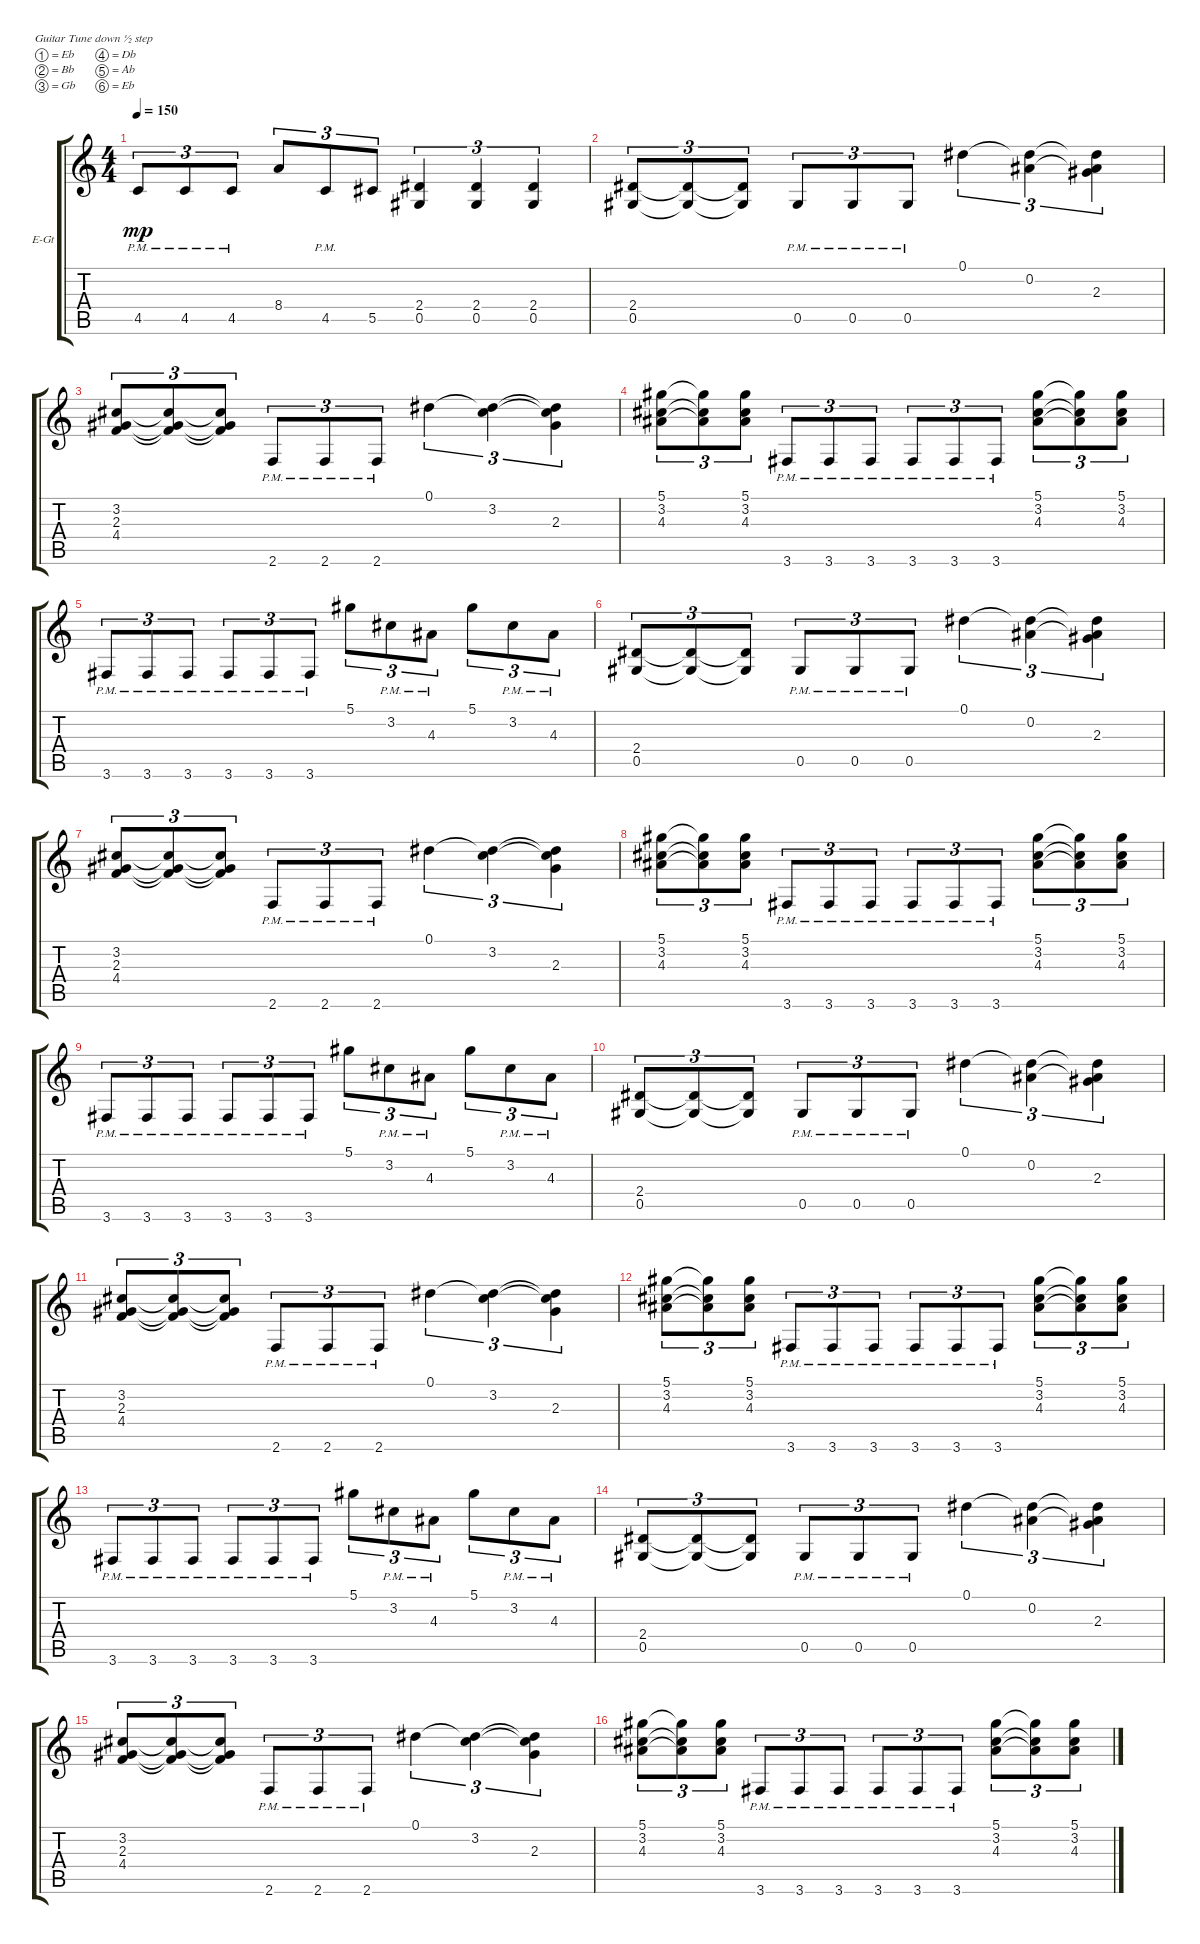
\bracketExtendMode groupsimilarinstruments
\firstSystemTrackNameOrientation horizontal
\otherSystemsTrackNameOrientation horizontal
\track ("left" "E-Gt") {instrument distortionguitar}
\staff {score tabs}
\tuning (Eb4 Bb3 Gb3 Db3 Ab2 Eb2)
\ts (4 4)
\tempo 150
\clef g2
\ks c
4.5{pm}.8{tu (3 2) dy mp} 4.5{pm}.8{tu (3 2)} 4.5{pm}.8{tu (3 2)} 8.4.8{tu (3 2)} 4.5{pm}.8{tu (3 2)} 5.5.8{tu (3 2)} (0.5 2.4).4{tu (3 2)} (0.5 2.4).4{tu (3 2)} (0.5 2.4).4{tu (3 2)} |
(0.5 2.4).8{tu (3 2)} (0.5{t} 2.4{t}).8{tu (3 2)} (0.5{t} 2.4{t}).8{tu (3 2)} 0.5{pm}.8{tu (3 2)} 0.5{pm}.8{tu (3 2)} 0.5{pm}.8{tu (3 2)} 0.1.4{tu (3 2)} (0.2 0.1{t}).4{tu (3 2)} (2.3 0.1{t} 0.2{t}).4{tu (3 2)} |
(4.4 2.3 3.2).8{tu (3 2)} (3.2{t} 2.3{t} 4.4{t}).8{tu (3 2)} (3.2{t} 2.3{t} 4.4{t}).8{tu (3 2)} 2.6{pm}.8{tu (3 2)} 2.6{pm}.8{tu (3 2)} 2.6{pm}.8{tu (3 2)} 0.1.4{tu (3 2)} (3.2 0.1{t}).4{tu (3 2)} (2.3 0.1{t} 3.2{t}).4{tu (3 2)} |
(4.3 5.1 3.2).8{tu (3 2)} (4.3{t} 5.1{t} 3.2{t}).8{tu (3 2)} (5.1 3.2 4.3).8{tu (3 2)} 3.6{pm}.8{tu (3 2)} 3.6{pm}.8{tu (3 2)} 3.6{pm}.8{tu (3 2)} 3.6{pm}.8{tu (3 2)} 3.6{pm}.8{tu (3 2)} 3.6{pm}.8{tu (3 2)} (4.3 5.1 3.2).8{tu (3 2)} (4.3{t} 5.1{t} 3.2{t}).8{tu (3 2)} (5.1 3.2 4.3).8{tu (3 2)} |
3.6{pm}.8{tu (3 2)} 3.6{pm}.8{tu (3 2)} 3.6{pm}.8{tu (3 2)} 3.6{pm}.8{tu (3 2)} 3.6{pm}.8{tu (3 2)} 3.6{pm}.8{tu (3 2)} 5.1.8{tu (3 2)} 3.2{pm}.8{tu (3 2)} 4.3{pm}.8{tu (3 2)} 5.1.8{tu (3 2)} 3.2{pm}.8{tu (3 2)} 4.3{pm}.8{tu (3 2)} |
(0.5 2.4).8{tu (3 2)} (0.5{t} 2.4{t}).8{tu (3 2)} (0.5{t} 2.4{t}).8{tu (3 2)} 0.5{pm}.8{tu (3 2)} 0.5{pm}.8{tu (3 2)} 0.5{pm}.8{tu (3 2)} 0.1.4{tu (3 2)} (0.2 0.1{t}).4{tu (3 2)} (2.3 0.1{t} 0.2{t}).4{tu (3 2)} |
(4.4 2.3 3.2).8{tu (3 2)} (3.2{t} 2.3{t} 4.4{t}).8{tu (3 2)} (3.2{t} 2.3{t} 4.4{t}).8{tu (3 2)} 2.6{pm}.8{tu (3 2)} 2.6{pm}.8{tu (3 2)} 2.6{pm}.8{tu (3 2)} 0.1.4{tu (3 2)} (3.2 0.1{t}).4{tu (3 2)} (2.3 0.1{t} 3.2{t}).4{tu (3 2)} |
(4.3 5.1 3.2).8{tu (3 2)} (4.3{t} 5.1{t} 3.2{t}).8{tu (3 2)} (5.1 3.2 4.3).8{tu (3 2)} 3.6{pm}.8{tu (3 2)} 3.6{pm}.8{tu (3 2)} 3.6{pm}.8{tu (3 2)} 3.6{pm}.8{tu (3 2)} 3.6{pm}.8{tu (3 2)} 3.6{pm}.8{tu (3 2)} (4.3 5.1 3.2).8{tu (3 2)} (4.3{t} 5.1{t} 3.2{t}).8{tu (3 2)} (5.1 3.2 4.3).8{tu (3 2)} |
3.6{pm}.8{tu (3 2)} 3.6{pm}.8{tu (3 2)} 3.6{pm}.8{tu (3 2)} 3.6{pm}.8{tu (3 2)} 3.6{pm}.8{tu (3 2)} 3.6{pm}.8{tu (3 2)} 5.1.8{tu (3 2)} 3.2{pm}.8{tu (3 2)} 4.3{pm}.8{tu (3 2)} 5.1.8{tu (3 2)} 3.2{pm}.8{tu (3 2)} 4.3{pm}.8{tu (3 2)} |
(0.5 2.4).8{tu (3 2)} (0.5{t} 2.4{t}).8{tu (3 2)} (0.5{t} 2.4{t}).8{tu (3 2)} 0.5{pm}.8{tu (3 2)} 0.5{pm}.8{tu (3 2)} 0.5{pm}.8{tu (3 2)} 0.1.4{tu (3 2)} (0.2 0.1{t}).4{tu (3 2)} (2.3 0.1{t} 0.2{t}).4{tu (3 2)} |
(4.4 2.3 3.2).8{tu (3 2)} (3.2{t} 2.3{t} 4.4{t}).8{tu (3 2)} (3.2{t} 2.3{t} 4.4{t}).8{tu (3 2)} 2.6{pm}.8{tu (3 2)} 2.6{pm}.8{tu (3 2)} 2.6{pm}.8{tu (3 2)} 0.1.4{tu (3 2)} (3.2 0.1{t}).4{tu (3 2)} (2.3 0.1{t} 3.2{t}).4{tu (3 2)} |
(4.3 5.1 3.2).8{tu (3 2)} (4.3{t} 5.1{t} 3.2{t}).8{tu (3 2)} (5.1 3.2 4.3).8{tu (3 2)} 3.6{pm}.8{tu (3 2)} 3.6{pm}.8{tu (3 2)} 3.6{pm}.8{tu (3 2)} 3.6{pm}.8{tu (3 2)} 3.6{pm}.8{tu (3 2)} 3.6{pm}.8{tu (3 2)} (4.3 5.1 3.2).8{tu (3 2)} (4.3{t} 5.1{t} 3.2{t}).8{tu (3 2)} (5.1 3.2 4.3).8{tu (3 2)} |
3.6{pm}.8{tu (3 2)} 3.6{pm}.8{tu (3 2)} 3.6{pm}.8{tu (3 2)} 3.6{pm}.8{tu (3 2)} 3.6{pm}.8{tu (3 2)} 3.6{pm}.8{tu (3 2)} 5.1.8{tu (3 2)} 3.2{pm}.8{tu (3 2)} 4.3{pm}.8{tu (3 2)} 5.1.8{tu (3 2)} 3.2{pm}.8{tu (3 2)} 4.3{pm}.8{tu (3 2)} |
(0.5 2.4).8{tu (3 2)} (0.5{t} 2.4{t}).8{tu (3 2)} (0.5{t} 2.4{t}).8{tu (3 2)} 0.5{pm}.8{tu (3 2)} 0.5{pm}.8{tu (3 2)} 0.5{pm}.8{tu (3 2)} 0.1.4{tu (3 2)} (0.2 0.1{t}).4{tu (3 2)} (2.3 0.1{t} 0.2{t}).4{tu (3 2)} |
(4.4 2.3 3.2).8{tu (3 2)} (3.2{t} 2.3{t} 4.4{t}).8{tu (3 2)} (3.2{t} 2.3{t} 4.4{t}).8{tu (3 2)} 2.6{pm}.8{tu (3 2)} 2.6{pm}.8{tu (3 2)} 2.6{pm}.8{tu (3 2)} 0.1.4{tu (3 2)} (3.2 0.1{t}).4{tu (3 2)} (2.3 0.1{t} 3.2{t}).4{tu (3 2)} |
(4.3 5.1 3.2).8{tu (3 2)} (4.3{t} 5.1{t} 3.2{t}).8{tu (3 2)} (5.1 3.2 4.3).8{tu (3 2)} 3.6{pm}.8{tu (3 2)} 3.6{pm}.8{tu (3 2)} 3.6{pm}.8{tu (3 2)} 3.6{pm}.8{tu (3 2)} 3.6{pm}.8{tu (3 2)} 3.6{pm}.8{tu (3 2)} (4.3 5.1 3.2).8{tu (3 2)} (4.3{t} 5.1{t} 3.2{t}).8{tu (3 2)} (5.1 3.2 4.3).8{tu (3 2)}
